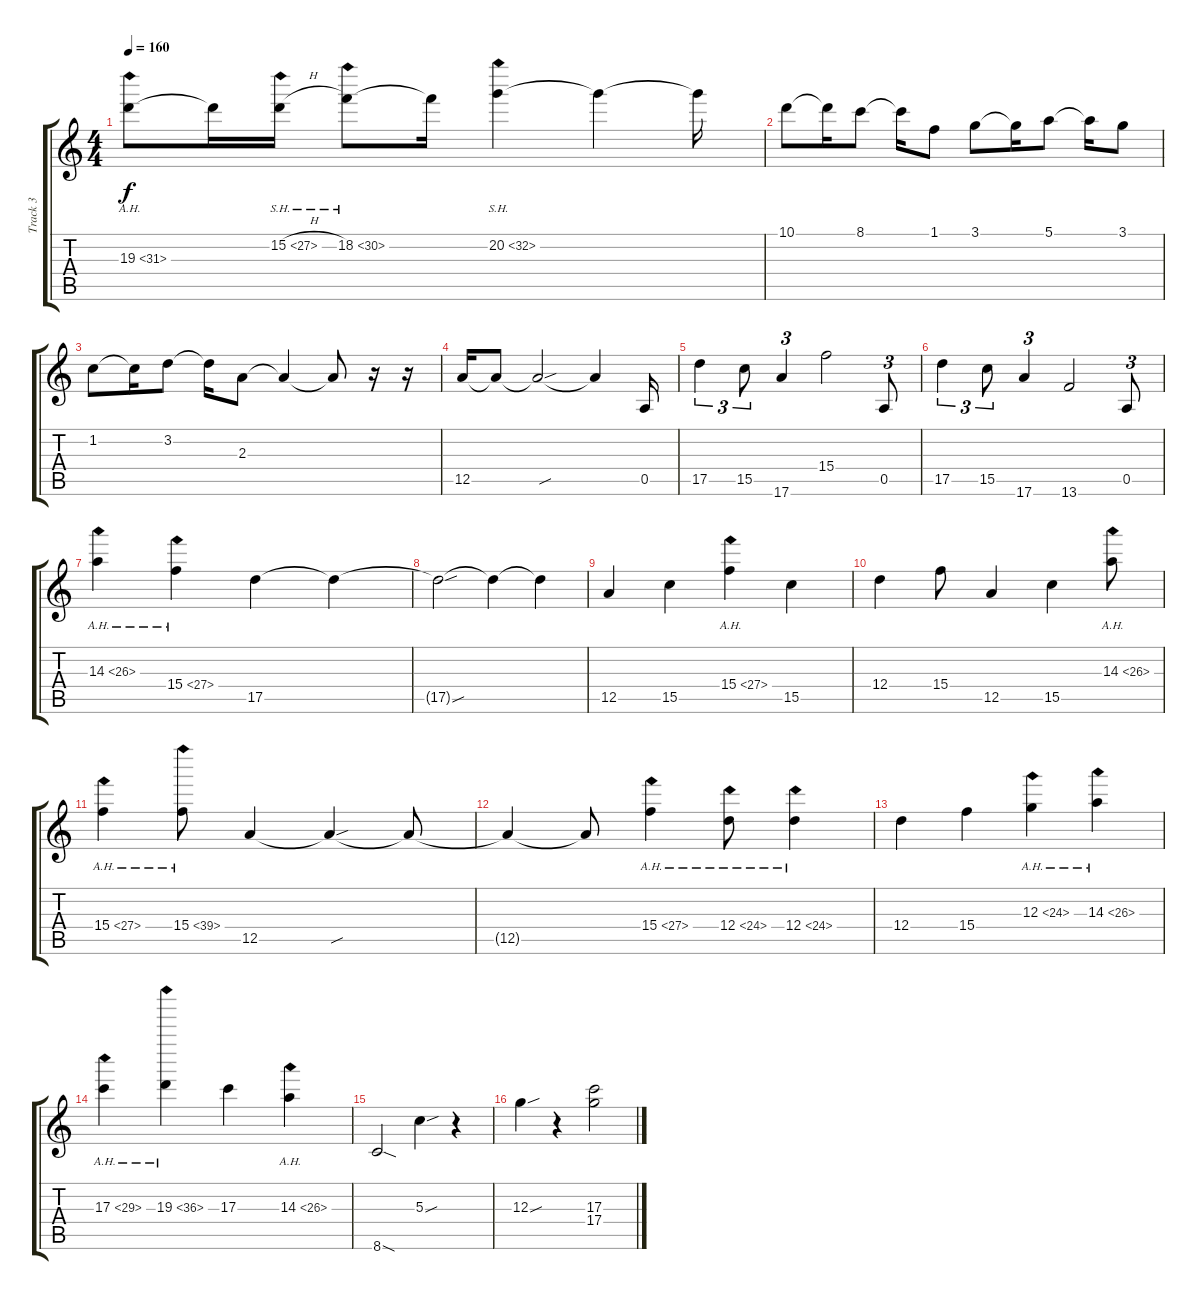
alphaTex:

\track ("Track 3" "Track 3") {instrument distortionguitar}
\staff {score tabs}
\tuning (E4 B3 G3 D3 A2 E2) {hide}
\ts (4 4)
\tempo 160
\clef g2
\ks c
19.3{ah 12}.8{dy f} 19.3{t}.16 15.2{sh 12 h}.16 18.2{sh 12}.8 18.2{t}.16 20.2{sh 12}.4 20.2{t}.4 20.2{t}.16 |
10.1.8 10.1{t}.16 8.1.8 8.1{t}.16 1.1.8 3.1.8 3.1{t}.16 5.1.8 5.1{t}.16 3.1.8 |
1.2.8 1.2{t}.16 3.2.8 3.2{t}.16 2.3.8 2.3{t}.4 2.3{t}.8 r.16 r.16 |
12.5.16 12.5{t}.8 12.5{sou t}.2 12.5{t}.4 0.5.16 |
17.5.4{tu (3 2)} 15.5.8{tu (3 2)} 17.6.4{tu (3 2)} 15.4.2 0.5.8{tu (3 2)} |
17.5.4{tu (3 2)} 15.5.8{tu (3 2)} 17.6.4{tu (3 2)} 13.6.2 0.5.8{tu (3 2)} |
14.3{ah 12}.4 15.4{ah 12}.4 17.5.4 17.5{t}.4 |
17.5{sou t}.2 17.5{t}.4 17.5{t}.4 |
12.5.4 15.5.4 15.4{ah 12}.4 15.5.4 |
12.4.4 15.4.8 12.5.4 15.5.4 14.3{ah 12}.8 |
15.4{ah 12}.4 15.4{ah 24}.8 12.5.4 12.5{sou t}.4 12.5{t}.8 |
12.5{t}.4 12.5{t}.8 15.4{ah 12}.4 12.4{ah 12}.8 12.4{ah 12}.4 |
12.4.4 15.4.4 12.3{ah 12}.4 14.3{ah 12}.4 |
17.3{ah 12}.4 19.3{ah 17}.4 17.3.4 14.3{ah 12}.4 |
8.6{sod}.2 5.3{sou}.4 r.4 |
12.3{sou}.4 r.4 (17.3 17.4).2
